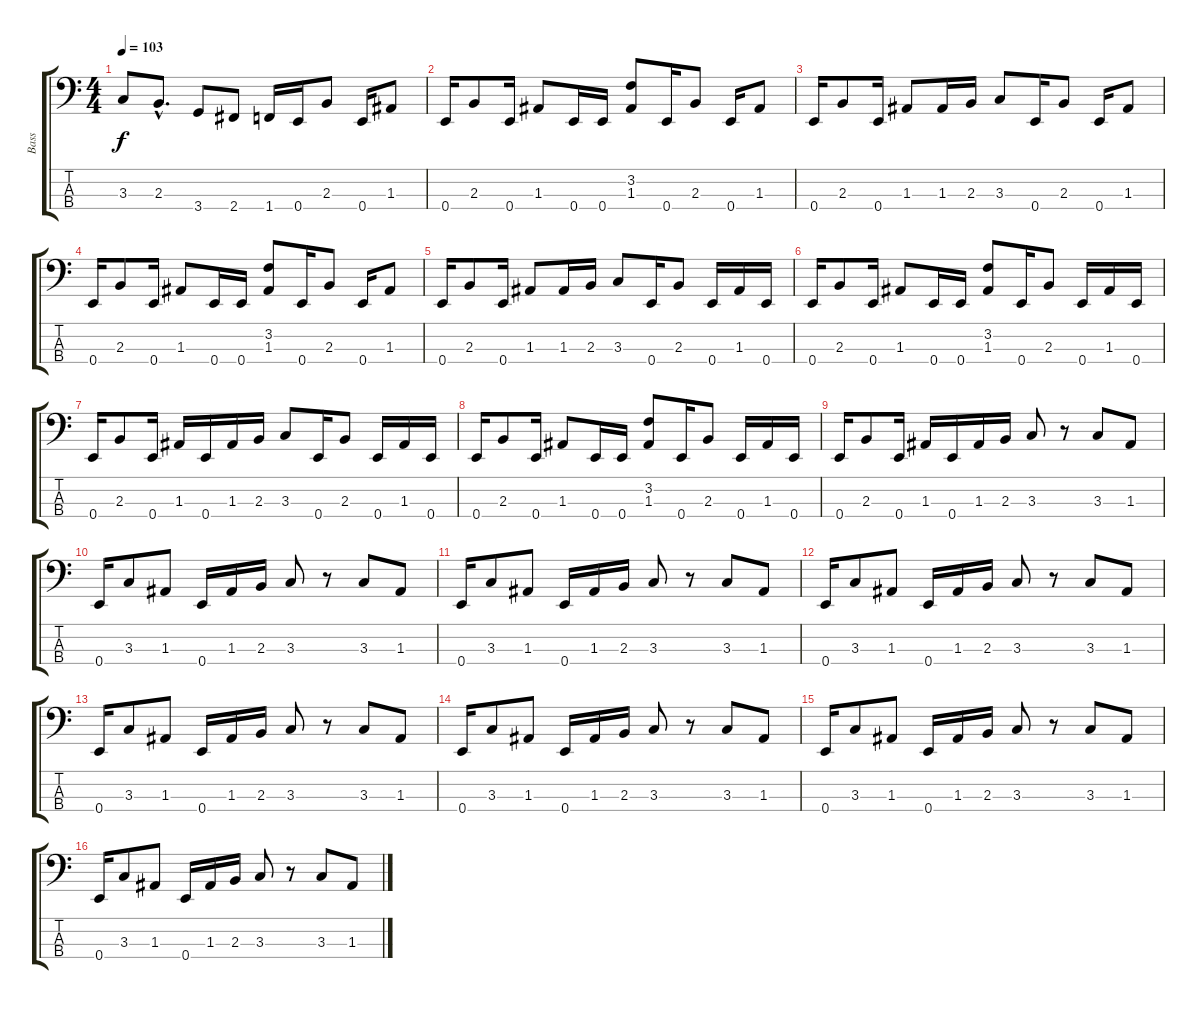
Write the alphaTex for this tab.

\track ("Bass" "Bass") {instrument electricbasspick}
\staff {score tabs}
\tuning (G2 D2 A1 E1) {hide}
\ts (4 4)
\tempo 103
\clef f4
\ks c
3.3{t}.8{dy f} 2.3{hac}.8{d} 3.4.8 2.4.8 1.4.16 0.4.16 2.3.8 0.4.16 1.3.8 |
0.4.16 2.3.8 0.4.16 1.3.8 0.4.16 0.4.16 (3.2 1.3).8 0.4.16 2.3.8 0.4.16 1.3.8 |
0.4.16 2.3.8 0.4.16 1.3.8 1.3.16 2.3.16 3.3.8 0.4.16 2.3.8 0.4.16 1.3.8 |
0.4.16 2.3.8 0.4.16 1.3.8 0.4.16 0.4.16 (3.2 1.3).8 0.4.16 2.3.8 0.4.16 1.3.8 |
0.4.16 2.3.8 0.4.16 1.3.8 1.3.16 2.3.16 3.3.8 0.4.16 2.3.8 0.4.16 1.3.16 0.4.16 |
0.4.16 2.3.8 0.4.16 1.3.8 0.4.16 0.4.16 (3.2 1.3).8 0.4.16 2.3.8 0.4.16 1.3.16 0.4.16 |
0.4.16 2.3.8 0.4.16 1.3.16 0.4.16 1.3.16 2.3.16 3.3.8 0.4.16 2.3.8 0.4.16 1.3.16 0.4.16 |
0.4.16 2.3.8 0.4.16 1.3.8 0.4.16 0.4.16 (3.2 1.3).8 0.4.16 2.3.8 0.4.16 1.3.16 0.4.16 |
0.4.16 2.3.8 0.4.16 1.3.16 0.4.16 1.3.16 2.3.16 3.3.8 r.8 3.3.8 1.3.8 |
0.4.16 3.3.8 1.3.8 0.4.16 1.3.16 2.3.16 3.3.8 r.8 3.3.8 1.3.8 |
0.4.16 3.3.8 1.3.8 0.4.16 1.3.16 2.3.16 3.3.8 r.8 3.3.8 1.3.8 |
0.4.16 3.3.8 1.3.8 0.4.16 1.3.16 2.3.16 3.3.8 r.8 3.3.8 1.3.8 |
0.4.16 3.3.8 1.3.8 0.4.16 1.3.16 2.3.16 3.3.8 r.8 3.3.8 1.3.8 |
0.4.16 3.3.8 1.3.8 0.4.16 1.3.16 2.3.16 3.3.8 r.8 3.3.8 1.3.8 |
0.4.16 3.3.8 1.3.8 0.4.16 1.3.16 2.3.16 3.3.8 r.8 3.3.8 1.3.8 |
0.4.16 3.3.8 1.3.8 0.4.16 1.3.16 2.3.16 3.3.8 r.8 3.3.8 1.3.8
